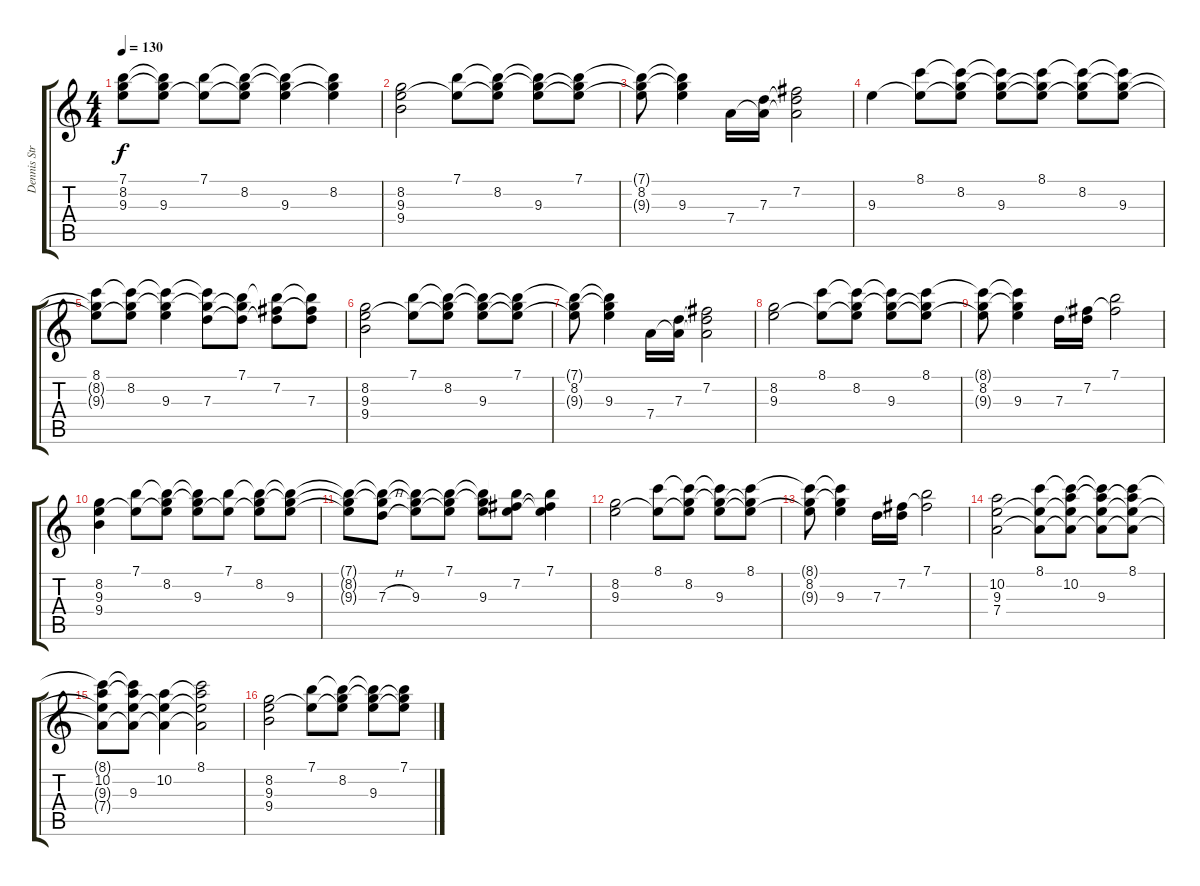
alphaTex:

\track ("Dennis Stratton" "Dennis Str") {instrument overdrivenguitar}
\staff {score tabs}
\tuning (E4 B3 G3 D3 A2 E2) {hide}
\ts (4 4)
\tempo 130
\clef g2
\ks c
(7.1{t} 8.2 9.3{t}).8{dy f} (7.1{t} 8.2{t} 9.3).8 (7.1 9.3{t}).8 (7.1{t} 8.2 9.3{t}).8 (7.1{t} 8.2{t} 9.3).4 (7.1{t} 8.2 9.3{t}).4 |
(8.2 9.3 9.4).2 (7.1 9.3{t}).8 (7.1{t} 8.2 9.3{t}).8 (7.1{t} 8.2{t} 9.3).8 (7.1 8.2{t} 9.3{t}).8 |
(7.1{t} 8.2 9.3{t}).8 (7.1{t} 8.2{t} 9.3).4 7.4.16 (7.3 7.4{t}).16 (7.2 7.3{t} 7.4{t}).2 |
9.3.4 (8.1 9.3{t}).8 (8.1{t} 8.2 9.3{t}).8 (8.1{t} 8.2{t} 9.3).8 (8.1 8.2{t} 9.3{t}).8 (8.1{t} 8.2 9.3{t}).8 (8.1{t} 8.2{t} 9.3).8 |
(8.1 8.2{t} 9.3{t}).8 (8.1{t} 8.2 9.3{t}).8 (8.1{t} 8.2{t} 9.3).4 (8.1{t} 8.2{t} 7.3).8 (7.1 8.2{t} 7.3{t}).8 (7.1{t} 7.2 7.3{t}).8 (7.1{t} 7.2{t} 7.3).8 |
(8.2 9.3 9.4).2 (7.1 9.3{t}).8 (7.1{t} 8.2 9.3{t}).8 (7.1{t} 8.2{t} 9.3).8 (7.1 8.2{t} 9.3{t}).8 |
(7.1{t} 8.2 9.3{t}).8 (7.1{t} 8.2{t} 9.3).4 7.4.16 (7.3 7.4{t}).16 (7.2 7.3{t} 7.4{t}).2 |
(8.2 9.3).2 (8.1 9.3{t}).8 (8.1{t} 8.2 9.3{t}).8 (8.1{t} 8.2{t} 9.3).8 (8.1 8.2{t} 9.3{t}).8 |
(8.1{t} 8.2 9.3{t}).8 (8.1{t} 8.2{t} 9.3).4 7.3.16 (7.2 7.3{t}).16 (7.1 7.2{t}).2 |
(8.2 9.3 9.4).4 (7.1 9.3{t}).8 (7.1{t} 8.2 9.3{t}).8 (7.1{t} 8.2{t} 9.3).8 (7.1 9.3{t}).8 (7.1{t} 8.2 9.3{t}).8 (7.1{t} 8.2{t} 9.3).8 |
(7.1{t} 8.2{t} 9.3{t}).8 (7.1{t} 8.2{t} 7.3{h}).8 (7.1{t} 8.2{t} 9.3).8 (7.1 8.2{t} 9.3{t}).8 (7.1{t} 8.2{t} 9.3).8 (7.1{t} 7.2 9.3{t}).8 (7.1 7.2{t} 9.3{t}).4 |
(8.2 9.3).2 (8.1 9.3{t}).8 (8.1{t} 8.2 9.3{t}).8 (8.1{t} 8.2{t} 9.3).8 (8.1 8.2{t} 9.3{t}).8 |
(8.1{t} 8.2 9.3{t}).8 (8.1{t} 8.2{t} 9.3).4 7.3.16 (7.2 7.3{t}).16 (7.1 7.2{t}).2 |
(10.2 9.3 7.4).2 (8.1 9.3{t} 7.4{t}).8 (8.1{t} 10.2 9.3{t} 7.4{t}).8 (8.1{t} 10.2{t} 9.3 7.4{t}).8 (8.1 10.2{t} 9.3{t} 7.4{t}).8 |
(8.1{t} 10.2 9.3{t} 7.4{t}).8 (8.1{t} 10.2{t} 9.3 7.4{t}).8 (10.2 9.3{t} 7.4{t}).4 (8.1 10.2{t} 9.3{t} 7.4{t}).2 |
(8.2 9.3 9.4).2 (7.1 9.3{t}).8 (7.1{t} 8.2 9.3{t}).8 (7.1{t} 8.2{t} 9.3).8 (7.1 8.2{t} 9.3{t}).8
